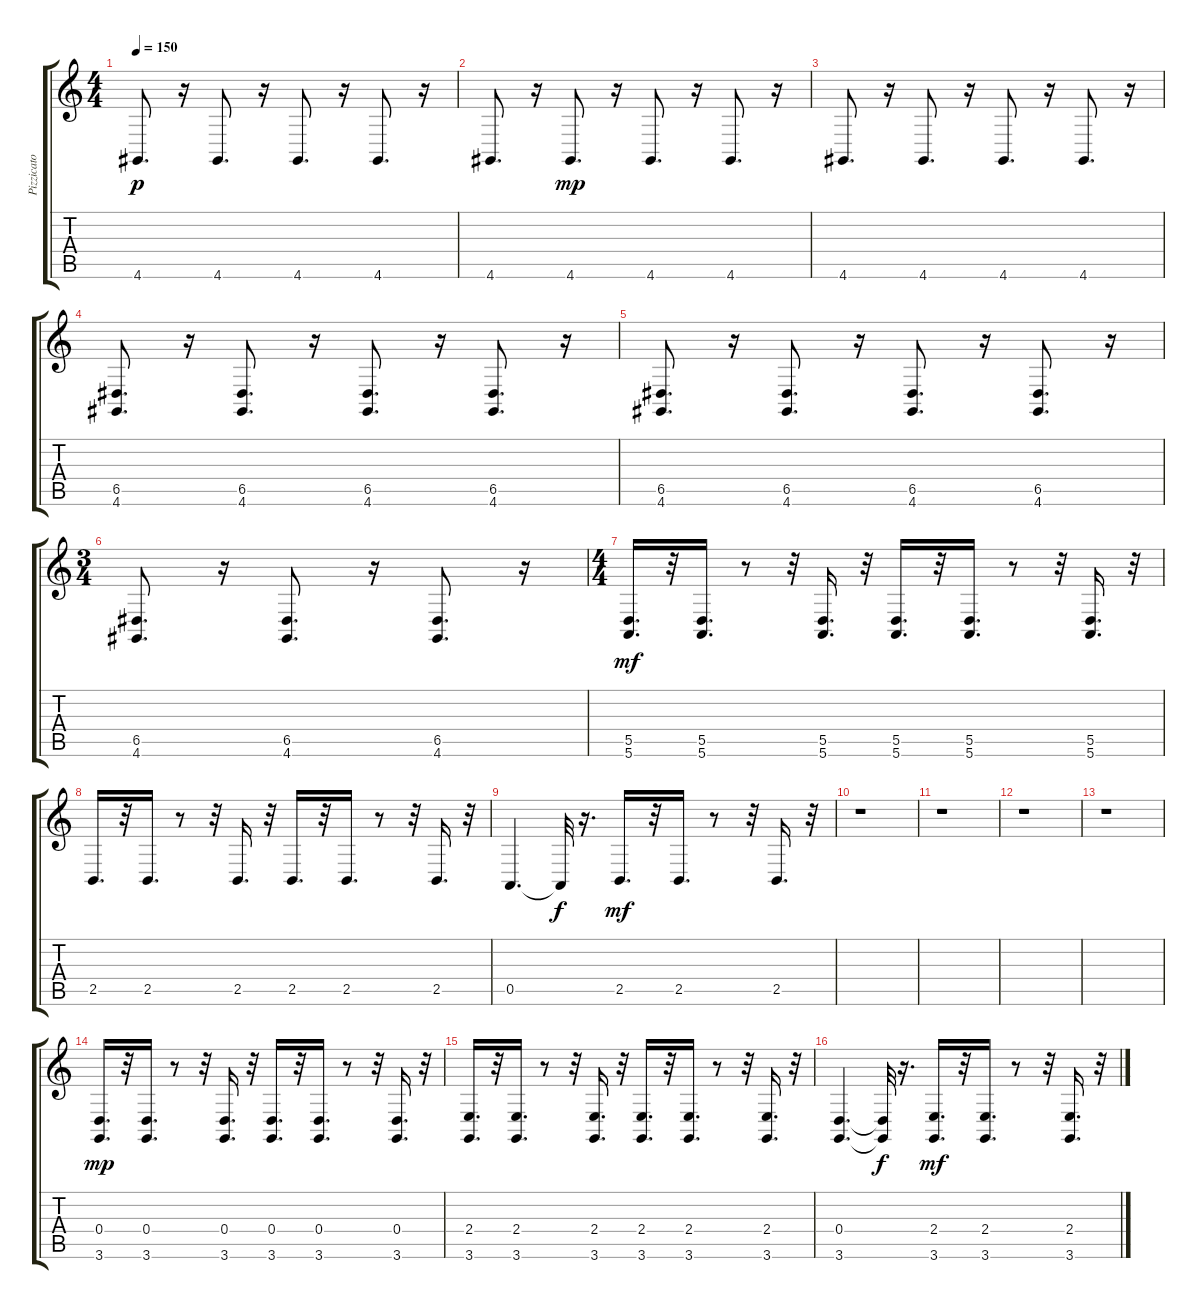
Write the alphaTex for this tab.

\track ("Pizzicato strings" "Pizzicato ") {instrument pizzicatostrings}
\staff {score tabs}
\tuning (E4 B3 G3 D3 A2 E2) {hide}
\ts (4 4)
\tempo 150
\clef g2
\ks c
4.6.8{d dy p} r.16 4.6.8{d} r.16 4.6.8{d} r.16 4.6.8{d} r.16 |
4.6.8{d} r.16 4.6.8{d dy mp} r.16 4.6.8{d} r.16 4.6.8{d} r.16 |
4.6.8{d} r.16 4.6.8{d} r.16 4.6.8{d} r.16 4.6.8{d} r.16 |
(6.5 4.6).8{d} r.16 (6.5 4.6).8{d} r.16 (6.5 4.6).8{d} r.16 (6.5 4.6).8{d} r.16 |
(6.5 4.6).8{d} r.16 (6.5 4.6).8{d} r.16 (6.5 4.6).8{d} r.16 (6.5 4.6).8{d} r.16 |
\ts (3 4)
(6.5 4.6).8{d} r.16 (6.5 4.6).8{d} r.16 (6.5 4.6).8{d} r.16 |
\ts (4 4)
(5.5 5.6).16{d dy mf} r.32 (5.5 5.6).16{d} r.8 r.32 (5.5 5.6).16{d} r.32 (5.5 5.6).16{d} r.32 (5.5 5.6).16{d} r.8 r.32 (5.5 5.6).16{d} r.32 |
2.5.16{d} r.32 2.5.16{d} r.8 r.32 2.5.16{d} r.32 2.5.16{d} r.32 2.5.16{d} r.8 r.32 2.5.16{d} r.32 |
0.5.4{d} 0.5{t}.32{dy f} r.16{d} 2.5.16{d dy mf} r.32 2.5.16{d} r.8 r.32 2.5.16{d} r.32 |
r.1 |
r.1 |
r.1 |
r.1 |
(0.4 3.6).16{d dy mp} r.32 (0.4 3.6).16{d} r.8 r.32 (0.4 3.6).16{d} r.32 (0.4 3.6).16{d} r.32 (0.4 3.6).16{d} r.8 r.32 (0.4 3.6).16{d} r.32 |
(2.4 3.6).16{d} r.32 (2.4 3.6).16{d} r.8 r.32 (2.4 3.6).16{d} r.32 (2.4 3.6).16{d} r.32 (2.4 3.6).16{d} r.8 r.32 (2.4 3.6).16{d} r.32 |
(0.4 3.6).4{d} (0.4{t} 3.6{t}).32{dy f} r.16{d} (2.4 3.6).16{d dy mf} r.32 (2.4 3.6).16{d} r.8 r.32 (2.4 3.6).16{d} r.32
